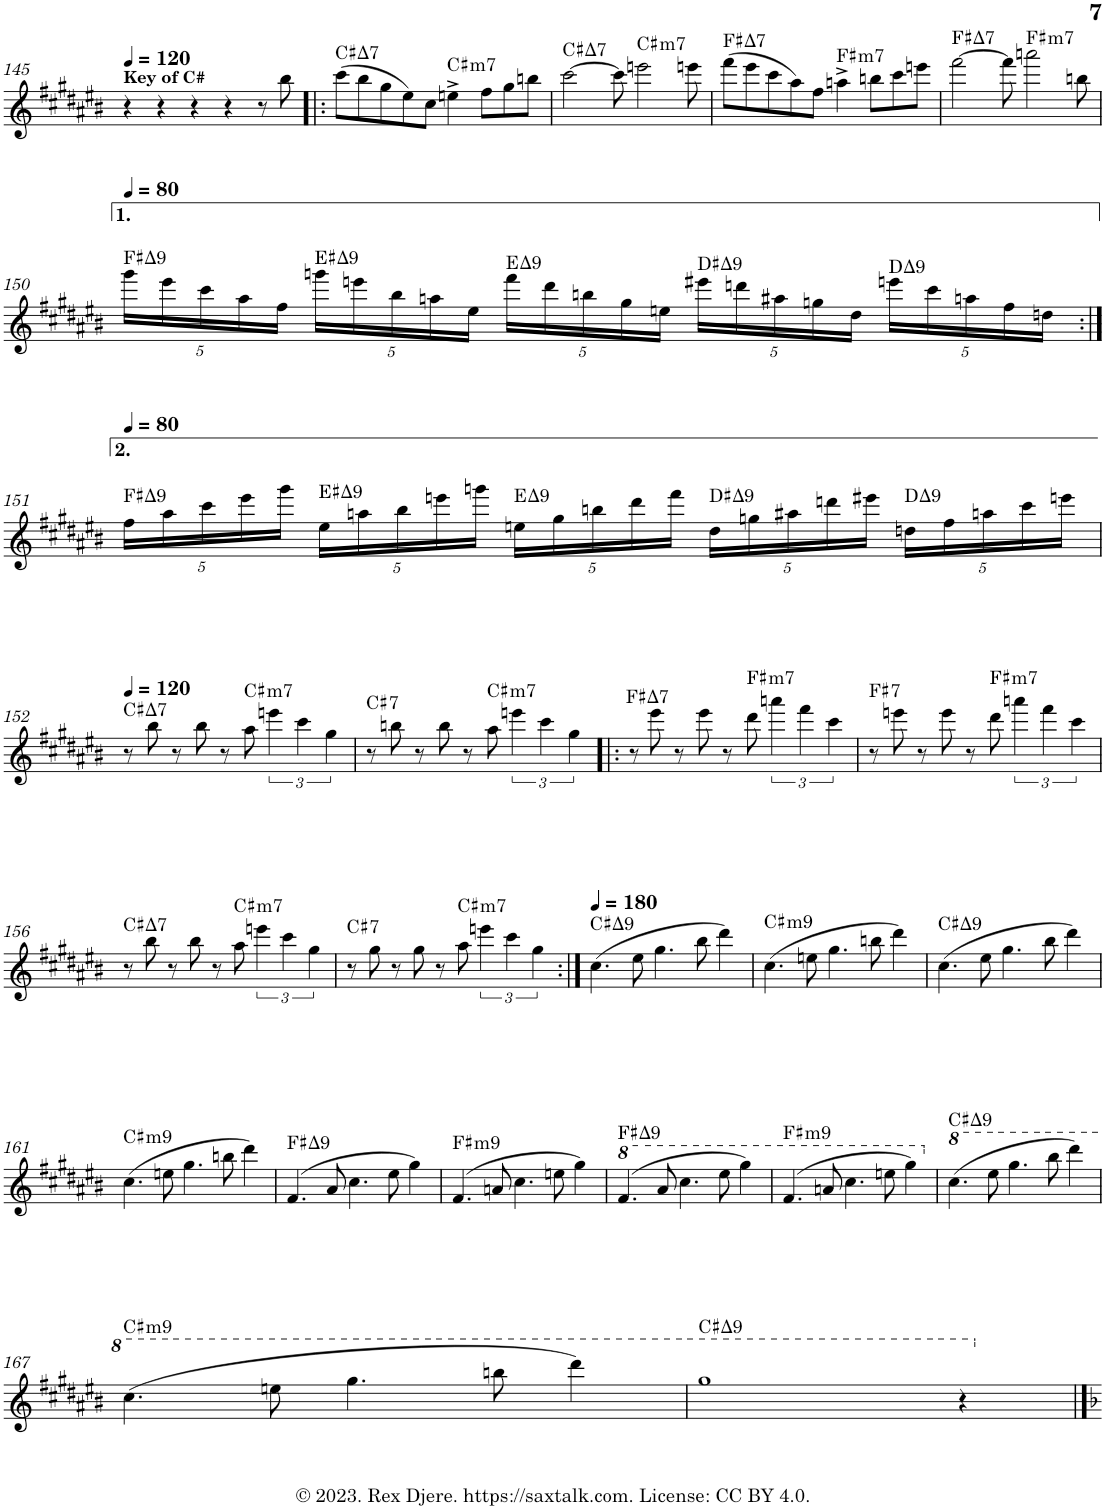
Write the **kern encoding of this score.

**kern	**harte
*part1	*part1
*staff1	*
*I"Alto Saxophone	*
*I'A. Sax.	*
!!LO:PB:g=z
*clefG2	*
*Trd5c9	*
*k[f#c#g#d#a#e#b#]	*
*M5/4	*
=145	=145
!LO:TX:a:B:t=Key of C#	!
4r	.
4r	.
4r	.
4r	.
8r	.
8bb#\	.
=146!|:	=146!|:
!	!LO:H:kt=7
(8ccc#\L	C#:maj7
8bb#\	.
8gg#\	.
8ee#\)	.
8cc#\J	.
!	!LO:H:kt=m7
4een^\	C#:min7
8ff#\L	.
8gg#\	.
8bbn\J	.
=147	=147
!	!LO:H:kt=7
[2ccc#\	C#:maj7
8ccc#\]	.
!	!LO:H:kt=m7
2eeen\	C#:min7
8eeen\	.
=148	=148
!	!LO:H:kt=7
(8fff#\L	F#:maj7
8eee#\	.
8ccc#\	.
8aa#\)	.
8ff#\J	.
!	!LO:H:kt=m7
4aan^\	F#:min7
8bbn\L	.
8ccc#\	.
8eeen\J	.
=149	=149
!	!LO:H:kt=7
[2fff#\	F#:maj7
8fff#\]	.
!	!LO:H:kt=m7
2aaan\	F#:min7
8bbn\	.
!!LO:LB:g=z
=150	=150
*Xbrackettup	*
!	!LO:H:kt=9
20ggg#\LL	F#:maj9
20eee#\	.
20ccc#\	.
20aa#\	.
20ff#\JJ	.
!	!LO:H:kt=9
20gggn\LL	E#:maj9
20eeen\	.
20bb#\	.
20aan\	.
20ee#\JJ	.
!	!LO:H:kt=9
20fff#\LL	E:maj9
20ddd#\	.
20bbn\	.
20gg#\	.
20een\JJ	.
!	!LO:H:kt=9
20eee#X\LL	D#:maj9
20dddn\	.
20aa#X\	.
20ggn\	.
20dd#\JJ	.
!	!LO:H:kt=9
20eeen\LL	D:maj9
20ccc#\	.
20aan\	.
20ff#\	.
20ddn\JJ	.
!!LO:LB:g=z
=151:|!	=151:|!
!	!LO:H:kt=9
20ff#\LL	F#:maj9
20aa#\	.
20ccc#\	.
20eee#\	.
20ggg#\JJ	.
!	!LO:H:kt=9
20ee#\LL	E#:maj9
20aan\	.
20bb#\	.
20eeen\	.
20gggn\JJ	.
!	!LO:H:kt=9
20een\LL	E:maj9
20gg#\	.
20bbn\	.
20ddd#\	.
20fff#\JJ	.
!	!LO:H:kt=9
20dd#\LL	D#:maj9
20ggn\	.
20aa#X\	.
20dddn\	.
20eee#X\JJ	.
!	!LO:H:kt=9
20ddn\LL	D:maj9
20ff#\	.
20aan\	.
20ccc#\	.
20eeen\JJ	.
!!LO:LB:g=z
=152	=152
!	!LO:H:kt=7
8r	C#:maj7
8bb#\	.
8r	.
8bb#\	.
8r	.
!	!LO:H:kt=m7
8aa#\	C#:min7
*brackettup	*
6eeen\	.
6ccc#\	.
6gg#\	.
=153	=153
!	!LO:H:kt=7
8r	C#:7
8bbn\	.
8r	.
8bb\	.
8r	.
!	!LO:H:kt=m7
8aa#\	C#:min7
6eeen\	.
6ccc#\	.
6gg#\	.
=154!|:	=154!|:
!	!LO:H:kt=7
8r	F#:maj7
8eee#\	.
8r	.
8eee#\	.
8r	.
!	!LO:H:kt=m7
8ddd#\	F#:min7
6aaan\	.
6fff#\	.
6ccc#\	.
=155	=155
!	!LO:H:kt=7
8r	F#:7
8eeen\	.
8r	.
8eee\	.
8r	.
!	!LO:H:kt=m7
8ddd#\	F#:min7
6aaan\	.
6fff#\	.
6ccc#\	.
!!LO:LB:g=z
=156	=156
!	!LO:H:kt=7
8r	C#:maj7
8bb#\	.
8r	.
8bb#\	.
8r	.
!	!LO:H:kt=m7
8aa#\	C#:min7
6eeen\	.
6ccc#\	.
6gg#\	.
=157	=157
!	!LO:H:kt=7
8r	C#:7
8gg#\	.
8r	.
8gg#\	.
8r	.
!	!LO:H:kt=m7
8aa#\	C#:min7
6eeen\	.
6ccc#\	.
6gg#\	.
=158:|!	=158:|!
!	!LO:H:kt=9
(4.cc#\	C#:maj9
8ee#\	.
4.gg#\	.
8bb#\	.
4ddd#\)	.
=159	=159
!	!LO:H:kt=m9
(4.cc#\	C#:min9
8een\	.
4.gg#\	.
8bbn\	.
4ddd#\)	.
=160	=160
!	!LO:H:kt=9
(4.cc#\	C#:maj9
8ee#\	.
4.gg#\	.
8bb#\	.
4ddd#\)	.
!!LO:LB:g=z
=161	=161
!	!LO:H:kt=m9
(4.cc#\	C#:min9
8een\	.
4.gg#\	.
8bbn\	.
4ddd#\)	.
=162	=162
!	!LO:H:kt=9
(4.f#/	F#:maj9
8a#/	.
4.cc#\	.
8ee#\	.
4gg#\)	.
=163	=163
!	!LO:H:kt=m9
(4.f#/	F#:min9
8an/	.
4.cc#\	.
8een\	.
4gg#\)	.
=164	=164
*8va	*
!	!LO:H:kt=9
(4.ff#/	F#:maj9
8aa#/	.
4.ccc#\	.
8eee#\	.
4ggg#\)	.
=165	=165
!	!LO:H:kt=m9
(4.ff#/	F#:min9
8aan/	.
4.ccc#\	.
8eeen\	.
4ggg#\)	.
=166	=166
*X8va	*
*8va	*
!	!LO:H:kt=9
(4.ccc#\	C#:maj9
8eee#\	.
4.ggg#\	.
8bbb#\	.
4dddd#\)	.
!!LO:LB:g=z
=167	=167
!	!LO:H:kt=m9
(4.ccc#\	C#:min9
8eeen\	.
4.ggg#\	.
8bbbn\	.
4dddd#\)	.
=168	=168
!	!LO:H:kt=9
1ggg#	C#:maj9
4r	.
*X8va	*
==	==
*-	*-
